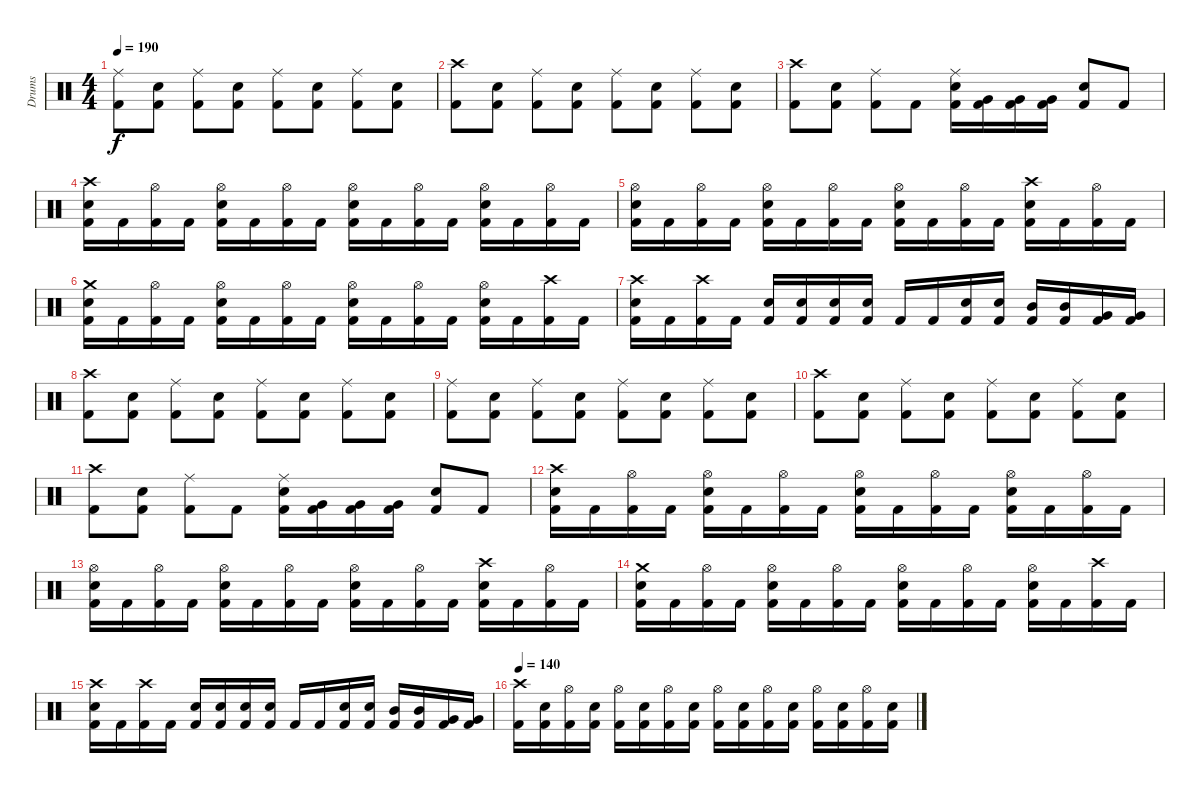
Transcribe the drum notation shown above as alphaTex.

\track ("Drums" "Drums") {instrument percussion}
\staff {score}
\articulation defaults
\ts (4 4)
\tempo 190
\clef neutral
\ks c
("Ride (middle)" "Kick (hit) 2").8{dy f} ("Electric Snare (hit)" "Kick (hit) 2").8 ("Ride (middle)" "Kick (hit) 2").8 ("Electric Snare (hit)" "Kick (hit) 2").8 ("Ride (middle)" "Kick (hit) 2").8 ("Electric Snare (hit)" "Kick (hit) 2").8 ("Ride (middle)" "Kick (hit) 2").8 ("Electric Snare (hit)" "Kick (hit) 2").8 |
("Crash high (hit)" "Kick (hit) 2").8 ("Electric Snare (hit)" "Kick (hit) 2").8 ("Ride (middle)" "Kick (hit) 2").8 ("Electric Snare (hit)" "Kick (hit) 2").8 ("Ride (middle)" "Kick (hit) 2").8 ("Electric Snare (hit)" "Kick (hit) 2").8 ("Ride (middle)" "Kick (hit) 2").8 ("Electric Snare (hit)" "Kick (hit) 2").8 |
("Crash high (hit)" "Kick (hit) 2").8 ("Electric Snare (hit)" "Kick (hit) 2").8 ("Ride (middle)" "Kick (hit) 2").8 "Kick (hit) 2".8 ("Ride (middle)" "Electric Snare (hit)" "Kick (hit) 2").16 ("Very Low Tom (hit)" "Kick (hit) 2").16 ("Very Low Tom (hit)" "Kick (hit) 2").16 ("Very Low Tom (hit)" "Kick (hit) 2").16 ("Electric Snare (hit)" "Kick (hit) 2").8 "Kick (hit) 2".8 |
("Crash high (hit)" "Electric Snare (hit)" "Kick (hit) 2").16 "Kick (hit) 2".16 ("Hi-Hat (open)" "Kick (hit) 2").16 "Kick (hit) 2".16 ("Hi-Hat (open)" "Electric Snare (hit)" "Kick (hit) 2").16 "Kick (hit) 2".16 ("Hi-Hat (open)" "Kick (hit) 2").16 "Kick (hit) 2".16 ("Hi-Hat (open)" "Electric Snare (hit)" "Kick (hit) 2").16 "Kick (hit) 2".16 ("Hi-Hat (open)" "Kick (hit) 2").16 "Kick (hit) 2".16 ("Hi-Hat (open)" "Electric Snare (hit)" "Kick (hit) 2").16 "Kick (hit) 2".16 ("Hi-Hat (open)" "Kick (hit) 2").16 "Kick (hit) 2".16 |
("Hi-Hat (open)" "Electric Snare (hit)" "Kick (hit) 2").16 "Kick (hit) 2".16 ("Hi-Hat (open)" "Kick (hit) 2").16 "Kick (hit) 2".16 ("Hi-Hat (open)" "Electric Snare (hit)" "Kick (hit) 2").16 "Kick (hit) 2".16 ("Hi-Hat (open)" "Kick (hit) 2").16 "Kick (hit) 2".16 ("Hi-Hat (open)" "Electric Snare (hit)" "Kick (hit) 2").16 "Kick (hit) 2".16 ("Hi-Hat (open)" "Kick (hit) 2").16 "Kick (hit) 2".16 ("Crash high (hit)" "Electric Snare (hit)" "Kick (hit) 2").16 "Kick (hit) 2".16 ("Hi-Hat (open)" "Kick (hit) 2").16 "Kick (hit) 2".16 |
("Crash medium (hit)" "Electric Snare (hit)" "Kick (hit) 2").16 "Kick (hit) 2".16 ("Hi-Hat (open)" "Kick (hit) 2").16 "Kick (hit) 2".16 ("Hi-Hat (open)" "Electric Snare (hit)" "Kick (hit) 2").16 "Kick (hit) 2".16 ("Hi-Hat (open)" "Kick (hit) 2").16 "Kick (hit) 2".16 ("Hi-Hat (open)" "Electric Snare (hit)" "Kick (hit) 2").16 "Kick (hit) 2".16 ("Hi-Hat (open)" "Kick (hit) 2").16 "Kick (hit) 2".16 ("Hi-Hat (open)" "Electric Snare (hit)" "Kick (hit) 2").16 "Kick (hit) 2".16 ("Crash high (hit)" "Kick (hit) 2").16 "Kick (hit) 2".16 |
("Crash high (hit)" "Electric Snare (hit)" "Kick (hit) 2").16 "Kick (hit) 2".16 ("Crash high (hit)" "Kick (hit) 2").16 "Kick (hit) 2".16 ("Electric Snare (hit)" "Kick (hit) 2").16 ("Electric Snare (hit)" "Kick (hit) 2").16 ("Electric Snare (hit)" "Kick (hit) 2").16 ("Electric Snare (hit)" "Kick (hit) 2").16 "Kick (hit) 2".16 "Kick (hit) 2".16 ("Electric Snare (hit)" "Kick (hit) 2").16 ("Electric Snare (hit)" "Kick (hit) 2").16 ("Mid Tom (hit)" "Kick (hit) 2").16 ("Mid Tom (hit)" "Kick (hit) 2").16 ("Very Low Tom (hit)" "Kick (hit) 2").16 ("Very Low Tom (hit)" "Kick (hit) 2").16 |
("Crash high (hit)" "Kick (hit) 2").8 ("Electric Snare (hit)" "Kick (hit) 2").8 ("Ride (middle)" "Kick (hit) 2").8 ("Electric Snare (hit)" "Kick (hit) 2").8 ("Ride (middle)" "Kick (hit) 2").8 ("Electric Snare (hit)" "Kick (hit) 2").8 ("Ride (middle)" "Kick (hit) 2").8 ("Electric Snare (hit)" "Kick (hit) 2").8 |
("Ride (middle)" "Kick (hit) 2").8 ("Electric Snare (hit)" "Kick (hit) 2").8 ("Ride (middle)" "Kick (hit) 2").8 ("Electric Snare (hit)" "Kick (hit) 2").8 ("Ride (middle)" "Kick (hit) 2").8 ("Electric Snare (hit)" "Kick (hit) 2").8 ("Ride (middle)" "Kick (hit) 2").8 ("Electric Snare (hit)" "Kick (hit) 2").8 |
("Crash high (hit)" "Kick (hit) 2").8 ("Electric Snare (hit)" "Kick (hit) 2").8 ("Ride (middle)" "Kick (hit) 2").8 ("Electric Snare (hit)" "Kick (hit) 2").8 ("Ride (middle)" "Kick (hit) 2").8 ("Electric Snare (hit)" "Kick (hit) 2").8 ("Ride (middle)" "Kick (hit) 2").8 ("Electric Snare (hit)" "Kick (hit) 2").8 |
("Crash high (hit)" "Kick (hit) 2").8 ("Electric Snare (hit)" "Kick (hit) 2").8 ("Ride (middle)" "Kick (hit) 2").8 "Kick (hit) 2".8 ("Ride (middle)" "Electric Snare (hit)" "Kick (hit) 2").16 ("Very Low Tom (hit)" "Kick (hit) 2").16 ("Very Low Tom (hit)" "Kick (hit) 2").16 ("Very Low Tom (hit)" "Kick (hit) 2").16 ("Electric Snare (hit)" "Kick (hit) 2").8 "Kick (hit) 2".8 |
("Crash high (hit)" "Electric Snare (hit)" "Kick (hit) 2").16 "Kick (hit) 2".16 ("Hi-Hat (open)" "Kick (hit) 2").16 "Kick (hit) 2".16 ("Hi-Hat (open)" "Electric Snare (hit)" "Kick (hit) 2").16 "Kick (hit) 2".16 ("Hi-Hat (open)" "Kick (hit) 2").16 "Kick (hit) 2".16 ("Hi-Hat (open)" "Electric Snare (hit)" "Kick (hit) 2").16 "Kick (hit) 2".16 ("Hi-Hat (open)" "Kick (hit) 2").16 "Kick (hit) 2".16 ("Hi-Hat (open)" "Electric Snare (hit)" "Kick (hit) 2").16 "Kick (hit) 2".16 ("Hi-Hat (open)" "Kick (hit) 2").16 "Kick (hit) 2".16 |
("Hi-Hat (open)" "Electric Snare (hit)" "Kick (hit) 2").16 "Kick (hit) 2".16 ("Hi-Hat (open)" "Kick (hit) 2").16 "Kick (hit) 2".16 ("Hi-Hat (open)" "Electric Snare (hit)" "Kick (hit) 2").16 "Kick (hit) 2".16 ("Hi-Hat (open)" "Kick (hit) 2").16 "Kick (hit) 2".16 ("Hi-Hat (open)" "Electric Snare (hit)" "Kick (hit) 2").16 "Kick (hit) 2".16 ("Hi-Hat (open)" "Kick (hit) 2").16 "Kick (hit) 2".16 ("Crash high (hit)" "Electric Snare (hit)" "Kick (hit) 2").16 "Kick (hit) 2".16 ("Hi-Hat (open)" "Kick (hit) 2").16 "Kick (hit) 2".16 |
("Crash medium (hit)" "Electric Snare (hit)" "Kick (hit) 2").16 "Kick (hit) 2".16 ("Hi-Hat (open)" "Kick (hit) 2").16 "Kick (hit) 2".16 ("Hi-Hat (open)" "Electric Snare (hit)" "Kick (hit) 2").16 "Kick (hit) 2".16 ("Hi-Hat (open)" "Kick (hit) 2").16 "Kick (hit) 2".16 ("Hi-Hat (open)" "Electric Snare (hit)" "Kick (hit) 2").16 "Kick (hit) 2".16 ("Hi-Hat (open)" "Kick (hit) 2").16 "Kick (hit) 2".16 ("Hi-Hat (open)" "Electric Snare (hit)" "Kick (hit) 2").16 "Kick (hit) 2".16 ("Crash high (hit)" "Kick (hit) 2").16 "Kick (hit) 2".16 |
("Crash high (hit)" "Electric Snare (hit)" "Kick (hit) 2").16 "Kick (hit) 2".16 ("Crash high (hit)" "Kick (hit) 2").16 "Kick (hit) 2".16 ("Electric Snare (hit)" "Kick (hit) 2").16 ("Electric Snare (hit)" "Kick (hit) 2").16 ("Electric Snare (hit)" "Kick (hit) 2").16 ("Electric Snare (hit)" "Kick (hit) 2").16 "Kick (hit) 2".16 "Kick (hit) 2".16 ("Electric Snare (hit)" "Kick (hit) 2").16 ("Electric Snare (hit)" "Kick (hit) 2").16 ("Mid Tom (hit)" "Kick (hit) 2").16 ("Mid Tom (hit)" "Kick (hit) 2").16 ("Very Low Tom (hit)" "Kick (hit) 2").16 ("Very Low Tom (hit)" "Kick (hit) 2").16 |
\tempo 140
("Crash high (hit)" "Kick (hit) 2").16 ("Electric Snare (hit)" "Kick (hit) 2").16 ("Hi-Hat (open)" "Kick (hit) 2").16 ("Electric Snare (hit)" "Kick (hit) 2").16 ("Hi-Hat (open)" "Kick (hit) 2").16 ("Electric Snare (hit)" "Kick (hit) 2").16 ("Hi-Hat (open)" "Kick (hit) 2").16 ("Electric Snare (hit)" "Kick (hit) 2").16 ("Hi-Hat (open)" "Kick (hit) 2").16 ("Electric Snare (hit)" "Kick (hit) 2").16 ("Hi-Hat (open)" "Kick (hit) 2").16 ("Electric Snare (hit)" "Kick (hit) 2").16 ("Hi-Hat (open)" "Kick (hit) 2").16 ("Electric Snare (hit)" "Kick (hit) 2").16 ("Hi-Hat (open)" "Kick (hit) 2").16 ("Electric Snare (hit)" "Kick (hit) 2").16
